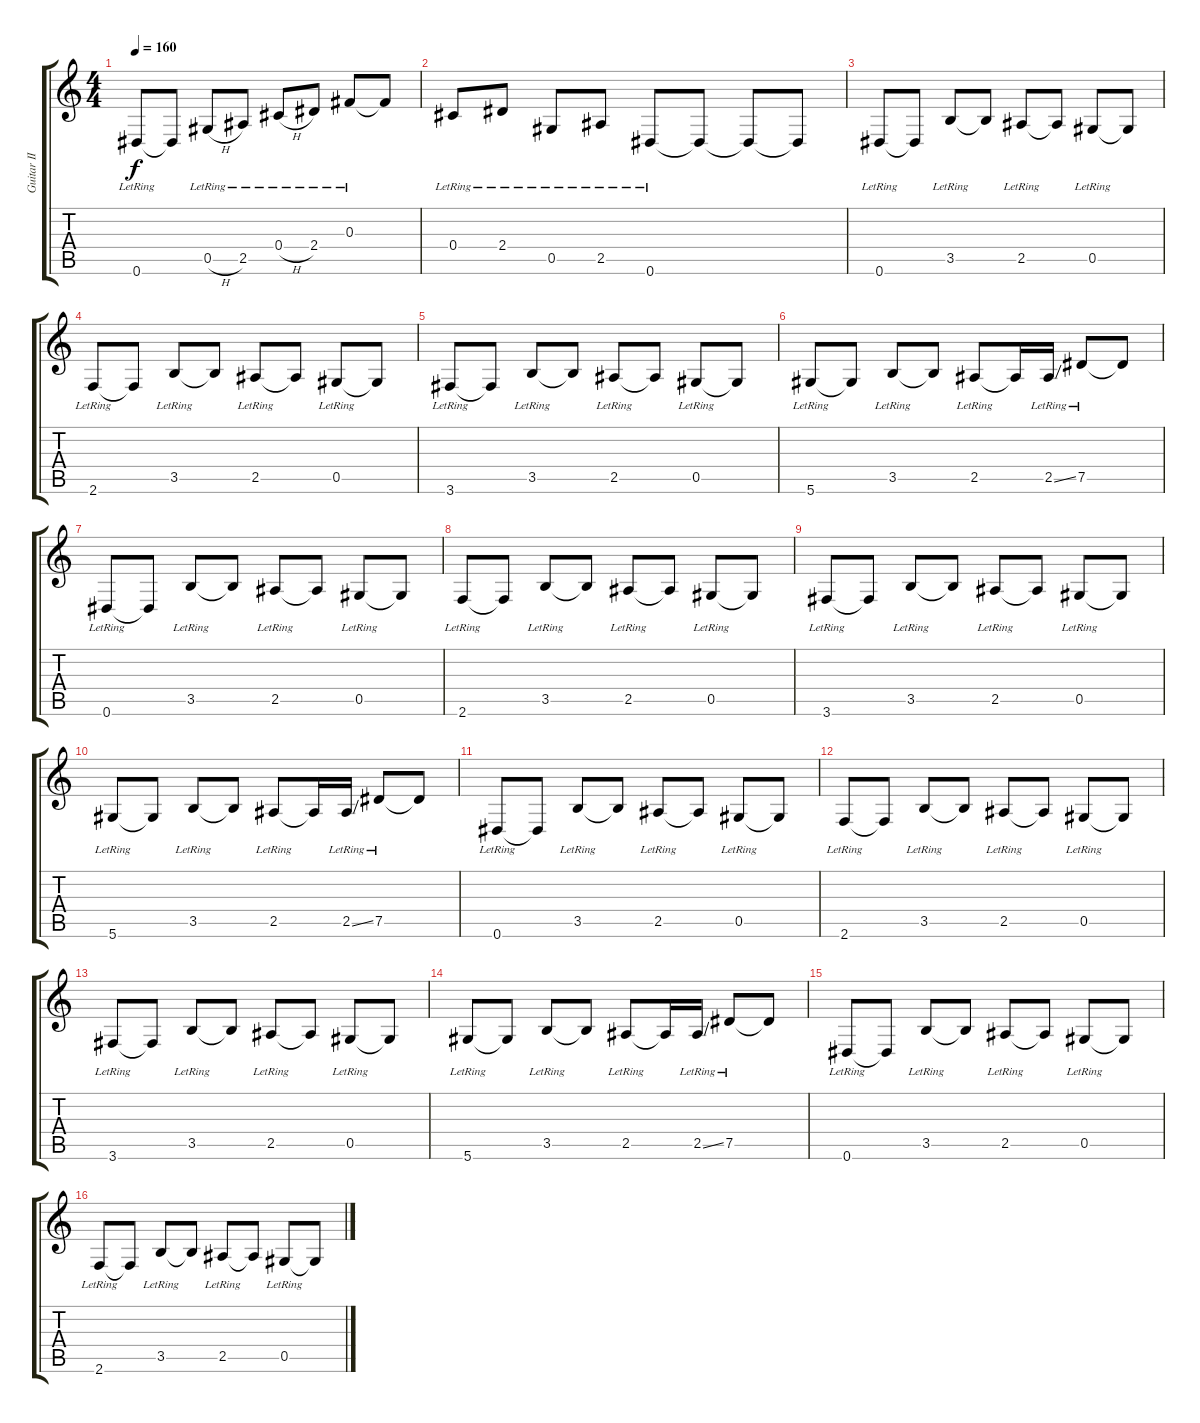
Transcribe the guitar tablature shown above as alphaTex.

\track ("Guitar II" "Guitar II") {instrument distortionguitar}
\staff {score tabs}
\tuning (Eb4 Bb3 Gb3 Db3 Ab2 Eb2) {hide}
\ts (4 4)
\tempo 160
\clef g2
\ks c
0.6{lr}.8{dy f} 0.6{t}.8 0.5{h lr}.8 2.5{lr}.8 0.4{h lr}.8 2.4{lr}.8 0.3{lr}.8 0.3{t}.8 |
0.4{lr}.8 2.4{lr}.8 0.5{lr}.8 2.5{lr}.8 0.6{lr}.8 0.6{t}.8 0.6{t}.8 0.6{t}.8 |
0.6{lr}.8 0.6{t}.8 3.5{lr}.8 3.5{t}.8 2.5{lr}.8 2.5{t}.8 0.5{lr}.8 0.5{t}.8 |
2.6{lr}.8 2.6{t}.8 3.5{lr}.8 3.5{t}.8 2.5{lr}.8 2.5{t}.8 0.5{lr}.8 0.5{t}.8 |
3.6{lr}.8 3.6{t}.8 3.5{lr}.8 3.5{t}.8 2.5{lr}.8 2.5{t}.8 0.5{lr}.8 0.5{t}.8 |
5.6{lr}.8 5.6{t}.8 3.5{lr}.8 3.5{t}.8 2.5{lr}.8 2.5{t}.16 2.5{ss lr}.16 7.5{lr}.8 7.5{t}.8 |
0.6{lr}.8 0.6{t}.8 3.5{lr}.8 3.5{t}.8 2.5{lr}.8 2.5{t}.8 0.5{lr}.8 0.5{t}.8 |
2.6{lr}.8 2.6{t}.8 3.5{lr}.8 3.5{t}.8 2.5{lr}.8 2.5{t}.8 0.5{lr}.8 0.5{t}.8 |
3.6{lr}.8 3.6{t}.8 3.5{lr}.8 3.5{t}.8 2.5{lr}.8 2.5{t}.8 0.5{lr}.8 0.5{t}.8 |
5.6{lr}.8 5.6{t}.8 3.5{lr}.8 3.5{t}.8 2.5{lr}.8 2.5{t}.16 2.5{ss lr}.16 7.5{lr}.8 7.5{t}.8 |
0.6{lr}.8 0.6{t}.8 3.5{lr}.8 3.5{t}.8 2.5{lr}.8 2.5{t}.8 0.5{lr}.8 0.5{t}.8 |
2.6{lr}.8 2.6{t}.8 3.5{lr}.8 3.5{t}.8 2.5{lr}.8 2.5{t}.8 0.5{lr}.8 0.5{t}.8 |
3.6{lr}.8 3.6{t}.8 3.5{lr}.8 3.5{t}.8 2.5{lr}.8 2.5{t}.8 0.5{lr}.8 0.5{t}.8 |
5.6{lr}.8 5.6{t}.8 3.5{lr}.8 3.5{t}.8 2.5{lr}.8 2.5{t}.16 2.5{ss lr}.16 7.5{lr}.8 7.5{t}.8 |
0.6{lr}.8 0.6{t}.8 3.5{lr}.8 3.5{t}.8 2.5{lr}.8 2.5{t}.8 0.5{lr}.8 0.5{t}.8 |
2.6{lr}.8 2.6{t}.8 3.5{lr}.8 3.5{t}.8 2.5{lr}.8 2.5{t}.8 0.5{lr}.8 0.5{t}.8
